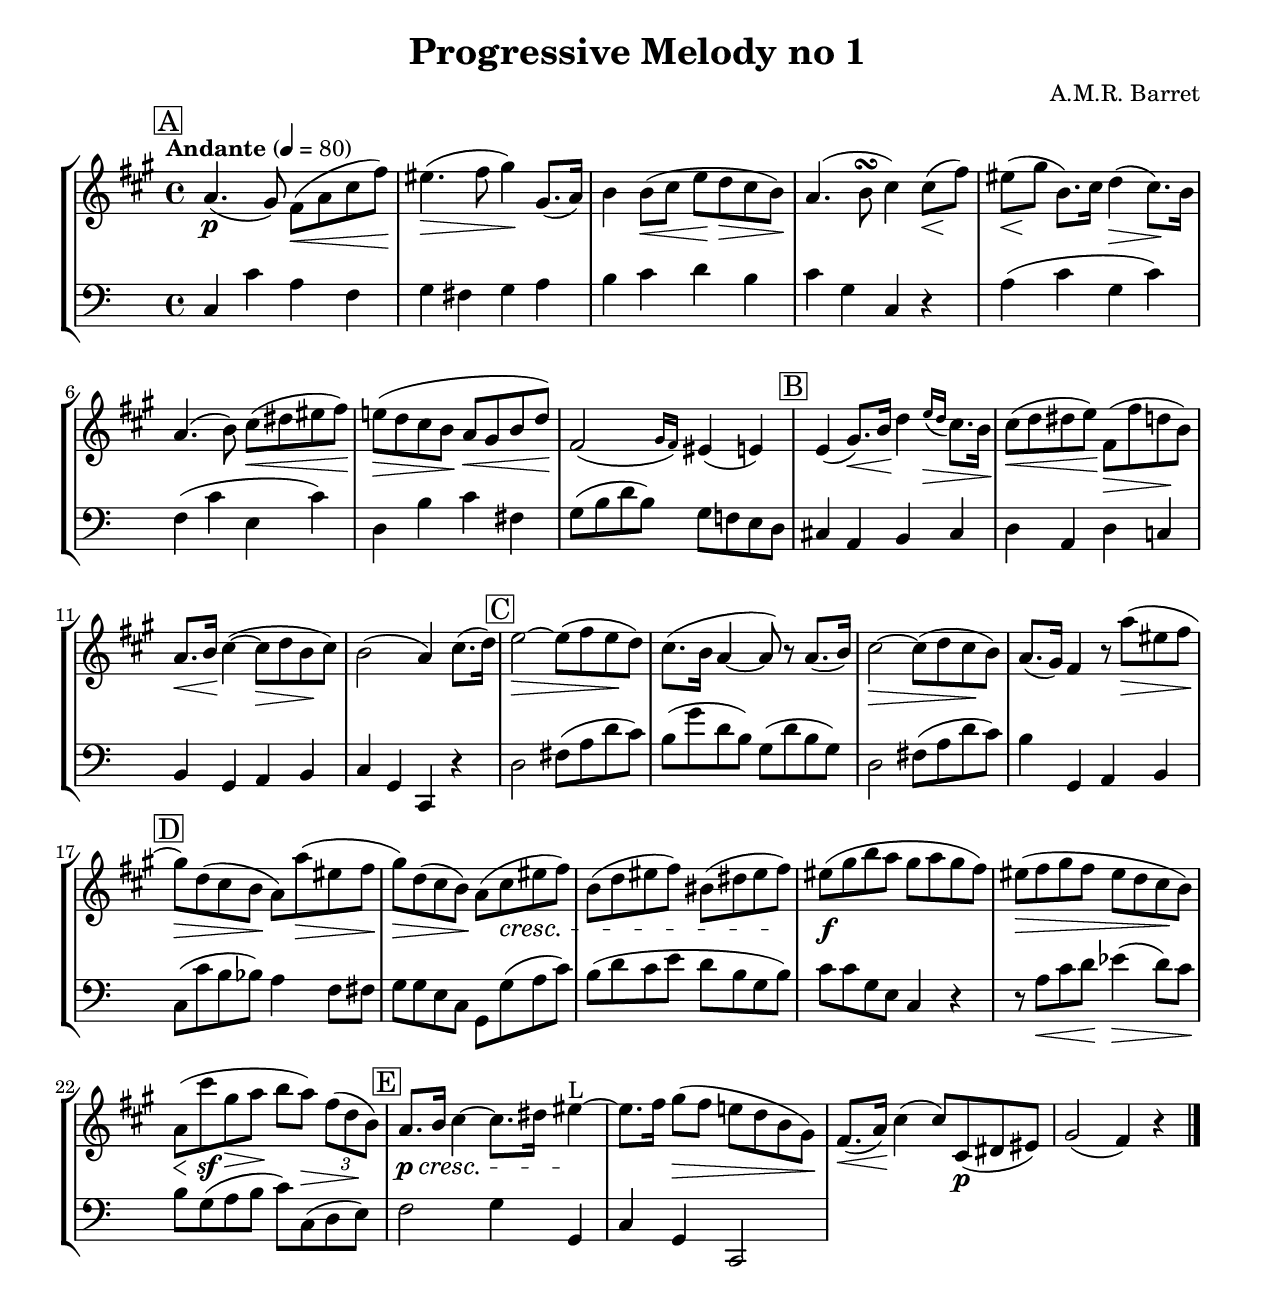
\version "2.24.4"

\version "2.24.4"

\header {
    encodingdate =  "2024-08-25"
}

\paper {
    
    paper-width = 8.5\in
    paper-height = 11\in
    top-margin = 0.375\in
    bottom-margin = 0.375\in
    left-margin = 0.5\in
    right-margin = 0.5\in
    indent = 0.75\in
    short-indent = 0\in
    }
\layout {
    \context { \Score
        autoBeaming = ##f
        }
    }

\version "2.24.4"

\version "2.24.4"

\version "2.24.4"

shortCrec = #(define-music-function (mus) (ly:music?)
#{
<< #mus { s16 \< s16 \! } >>
#})

shortDecrec = #(define-music-function (mus) (ly:music?)
#{
<< #mus { s16 \> s16 \! } >>
#})


firstSettings = 
{
  \transposition c'
  \clef "treble"
  \set Staff.midiInstrument = "oboe"
}


firstPart = \relative e' {
    \clef "treble" \time 4/4 \key a \major
    \tempo  \markup { "Andante" } 4=80 \mark \markup { \box { A } }
    a4.\p ( gis8 ) fis8 \< ( [ a8 cis8 fis8) ] \! | % 1
    eis4. \> ( fis8 gis4 ) \! gis,8. ( [ a16 ) ] | % 2
    b4 b8 \< ( [ cis8 ] e8 \! [ d8 \> cis8 b8 ) ] \! | % 3
    a4. ( b8 \turn cis4 ) \shortCrec cis8 ( [ fis8 ) ]| % 4
    \shortCrec eis8 ( [ gis8 ] b,8. ) [ cis16 ] d4 \> ( cis8. \! ) [ b16 ] | % 5
    a4. ( b8 ) cis8 \< ( [ dis8 eis8 fis8 ) ] \! | % 6
    e!8 \> ( [ d8 cis8 b8 ] \! a8 \< [  gis8  b8  d8 ) ] \! | % 7
    fis,2 ( \grace { gis16 [  fis16 ] ) } eis4 ( e4 ) | % 8
    \mark \markup { \box { B } }
    e4 (  gis8. ) \< [ b16 ] \! d4 \grace { e16 \> ( [  d16 ] } cis8. ) [ b16 ] \! | % 9
    \barNumberCheck #10
    cis8 ( \< [ d8 dis8 e8 ] \! ) fis,8 \> ( [ fis'8 d8 \! b8 ) ] | % 10
     a8. \< [ b16 ] \! cis4 ( ~ cis8 \> [ d8 b8 \! cis8 ) ] | % 11
    b2 (  a4 ) cis8. ( [ d16 ) ] | % 12
    \mark \markup { \box { C } }
    e2 \> ~ e8 ( [ fis8 e8 \! d8 ) ] | % 13
    cis8. ( [ b16 ]  a4 ~ a8 ) r8  a8. ( [ b16 ) ] | % 14
    cis2 \> ~ cis8 ( [ d8 cis8 \! b8 ) ] | % 15
     a8. ( [  gis16 ) ]  fis4 r8 a'8 \> ( [ eis8 fis8 ] \! | % 16
    \mark \markup { \box { D } }
    gis8 ) \> [ d8 ( cis8 b8 ] \! a8 ) [ a'8 \> ( eis8 fis8 \! ] | % 17
    gis8 ) \> [ d8 ( cis8 b8 ) ] \! a8 ( [ cis8 \cresc eis8 fis8 ) ] | % 18
    b,8 ( [ d8 eis8 fis8 ) ] bis,8 ( [ dis8 eis8 fis8 ) ] \endcr | % 19
    \barNumberCheck #20
    eis8 \f ( [ gis8 b8 a8 ] gis8 [ a8 gis8 fis8 ) ] | % 20
    eis8 \> ( [ fis8 gis8 fis8 ] eis8 [ d8 cis8 \! b8 ] ) | % 21
    a8 \< ( [ cis'8 \! \sf gis8 \> a8 \! ] b8 [ a8 \> ) ]
        \times 2/3  { fis8 ( [ d8 \! b8 ) ] } | % 22
    \mark \markup { \box { E } }
    a8. \p \cresc [ b16 ] cis4 ~ cis8. [ dis16 ] eis4 ~ ^ "L" \endcr | % 23
    eis8. [ fis16 ] gis8 \> ( [ fis8 ] e8 [ d8 b8 gis8 ) ] \! | % 24
    fis8. \< ( [  a16 ) ] \! cis4 ( cis8 ) [ cis,8 \p ( dis8  eis8 ) ] | % 25
    gis2 ( fis4 ) r4 \bar "|."
    }

\version "2.24.4"


\version "2.24.4"

\version "2.24.4"

shortCrec = #(define-music-function (mus) (ly:music?)
#{
<< #mus { s16 \< s16 \! } >>
#})

shortDecrec = #(define-music-function (mus) (ly:music?)
#{
<< #mus { s16 \> s16 \! } >>
#})


secondSettings = 
{
  \transposition c
  \clef "bass"
  \set Staff.midiInstrument = "acoustic grand"
}


secondPart = \relative e {
    \key c \major 
    c4 c' a f % 1
    g fis g a % 2
    b c d b % 3
    c g c, r % 4
    a' ( c g c ) % 5
    f, ( c' e, c' ) % 6
    d, b' c fis, % 7
    g8 ( [ b d b ] ) g [ f! e d ] % 8
    cis4 a b cis % 9
    d a d c! % 10
    b g a b % 11
    c g c, r % 12
    d'2 fis8 ( [ a d c ] ) % 13
    b ( [ g' d b ] ) g ( [ d' b g ] ) % 14
    d2 fis8 ( [ a d c ] ) % 15
    b4 g, a b % 16
    c8 ( [ c' b bes ] ) a4 f8 [ fis ] % 17
    g8 [ g e c ] g [ g' ( a c ) ] % 18
    b8 ( [d c e ] d [ b g b ] ) % 19
    c [ c g e ] c4 r % 20
    r8 a' \< [ c d ] \! ees4 \> ( d8 )[ c ] \! % 21
    b8 [ g ( a b ] c ) [ c, ( d e )] % 22
    f2 g4 g, % 23
    c4 g c,2 % 23
}


\bookpart {

    \header {

        % dedication = "Dedication"
        title = "Progressive Melody no 1"
        % subtitle = "From Oboe Method"
        % subsubtitle = "Subsubtitle"
        composer = "A.M.R. Barret"
        % arranger = "Andrew Rahn"
        % poet = "poet"
        % opus = "opus 1"

        % piece = "piece"

        % The following fields are evenly spread on one line;
        % the field "instrument" also appears on following pages
        % instrument = "Oboe and French horn"

        % The following fields are placed at opposite ends
        %of the same line
        % meter = "Meter"

        % The following fields are centered at the bottom
        % tagline = "The tagline goes at the bottom of the last page"
        % copyright = "Public Domain"

    }
    \score {
        \header {
            piece = ""
            % opus = "opus 1"
        }
        \new StaffGroup <<
            \new Staff = "oboe" <<
                \firstSettings
                \firstPart
            >>
            \new Staff = "piano" <<
                \secondSettings
                \secondPart
            >>
        >>
        \midi {}
        \layout {
            indent = 0\in
        }
    }
}
